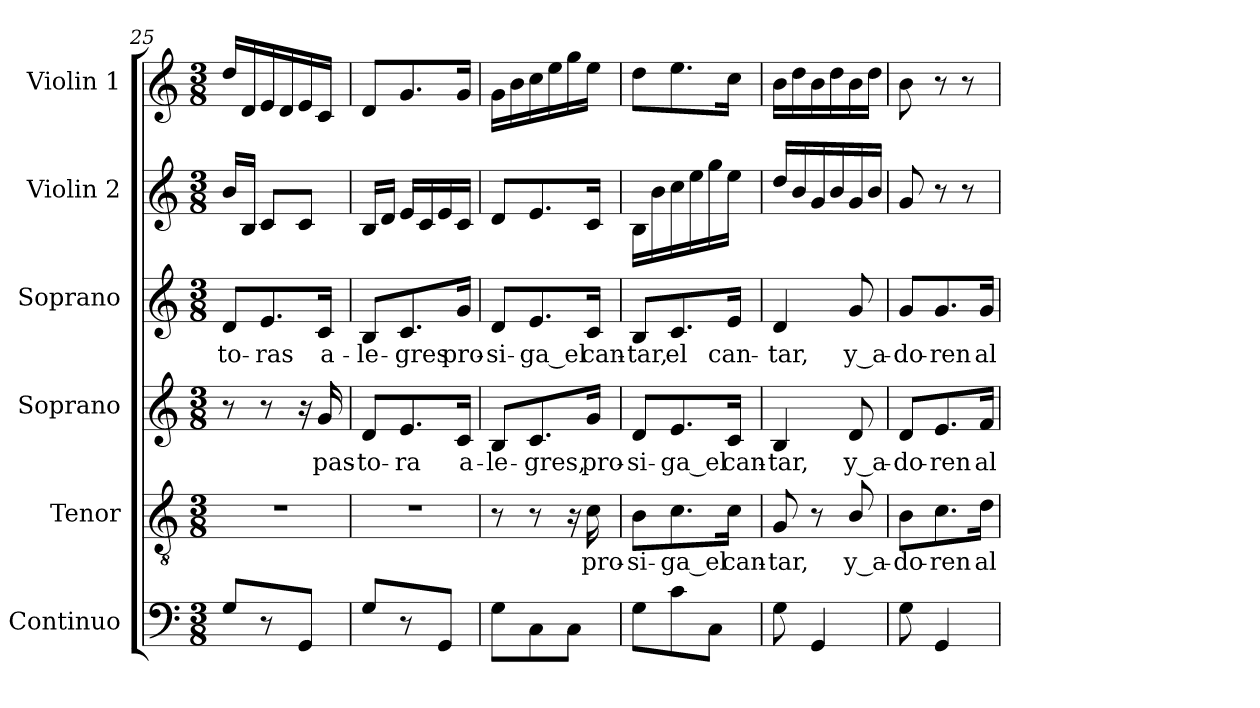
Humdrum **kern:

**kern	**kern	**text	**kern	**text	**kern	**text	**kern	**kern
*part6	*part5	*part5	*part4	*part4	*part3	*part3	*part2	*part1
*staff6	*staff5	*staff5	*staff4	*staff4	*staff3	*staff3	*staff2	*staff1
*I"Continuo	*I"Tenor	*	*I"Soprano	*	*I"Soprano	*	*I"Violin 2	*I"Violin 1
*I'Cont.	*I'T.	*	*I'A.	*	*I'S.	*	*I'Vln. 2	*I'Vln. 1
*clefF4	*clefGv2	*	*clefG2	*	*clefG2	*	*clefG2	*clefG2
*	*ITrd7c12	*	*	*	*	*	*	*
*k[]	*k[]	*	*k[]	*	*k[]	*	*k[]	*k[]
*C:	*C:	*	*C:	*	*C:	*	*C:	*C:
*M3/8	*M3/8	*	*M3/8	*	*M3/8	*	*M3/8	*M3/8
=25	=25	=25	=25	=25	=25	=25	=25	=25
!	!LO:N:vis=1	!	!	!	!	!	!	!
!	!	!	!	!	!	!LO:LY:b:color=#000000	!	!
8Gi/L	4.r	.	8r	.	8di/L	-to-	16bi/LL	16ddi/LL
.	.	.	.	.	.	.	16Bi/JJ	16di/
!	!	!	!	!	!	!LO:LY:b:color=#000000	!	!
8r	.	.	8r	.	8.ei/	-ras	8ci/L	16ei/
.	.	.	.	.	.	.	.	16di/
8GGi/J	.	.	16r	.	.	.	8ci/J	16ei/
!	!	!	!	!LO:LY:b:color=#000000	!	!	!	!
!	!	!	!	!	!	!LO:LY:b:color=#000000	!	!
.	.	.	16gi/	pas-	16ci/Jk	a-	.	16ci/JJ
=26	=26	=26	=26	=26	=26	=26	=26	=26
!	!LO:N:vis=1	!	!	!	!	!	!	!
!	!	!	!	!LO:LY:b:color=#000000	!	!	!	!
!	!	!	!	!	!	!LO:LY:b:color=#000000	!	!
8Gi/L	4.r	.	8di/L	-to-	8Bi/L	-le-	16Bi/LL	8di/L
.	.	.	.	.	.	.	16di/JJ	.
!	!	!	!	!LO:LY:b:color=#000000	!	!	!	!
!	!	!	!	!	!	!LO:LY:b:color=#000000	!	!
8r	.	.	8.ei/	-ra	8.ci/	-gres	16ei/LL	8.gi/
.	.	.	.	.	.	.	16ci/	.
8GGi/J	.	.	.	.	.	.	16ei/	.
!	!	!	!	!LO:LY:b:color=#000000	!	!	!	!
!	!	!	!	!	!	!LO:LY:b:color=#000000	!	!
.	.	.	16ci/Jk	a-	16gi/Jk	pro-	16ci/JJ	16gi/Jk
!!LO:LB:g=z
=27	=27	=27	=27	=27	=27	=27	=27	=27
!	!	!	!	!LO:LY:b:color=#000000	!	!	!	!
!	!	!	!	!	!	!LO:LY:b:color=#000000	!	!
8Gi\L	8r	.	8Bi/L	-le-	8di/L	-si-	8di/L	16gi\LL
.	.	.	.	.	.	.	.	16bi\
!	!	!	!	!LO:LY:b:color=#000000	!	!	!	!
!	!	!	!	!	!	!LO:LY:b:color=#000000	!	!
8Ci\	8r	.	8.ci/	-gres,	8.ei/	-ga_el	8.ei/	16cci\
.	.	.	.	.	.	.	.	16eei\
8Ci\J	16r	.	.	.	.	.	.	16ggi\
!	!	!LO:LY:b:color=#000000	!	!	!	!	!	!
!	!	!	!	!LO:LY:b:color=#000000	!	!	!	!
!	!	!	!	!	!	!LO:LY:b:color=#000000	!	!
.	16Ci\	pro-	16gi/Jk	pro-	16ci/Jk	can-	16ci/Jk	16eei\JJ
=28	=28	=28	=28	=28	=28	=28	=28	=28
!	!	!LO:LY:b:color=#000000	!	!	!	!	!	!
!	!	!	!	!LO:LY:b:color=#000000	!	!	!	!
!	!	!	!	!	!	!LO:LY:b:color=#000000	!	!
8Gi\L	8BBi\L	-si-	8di/L	-si-	8Bi/L	-tar,	16Bi\LL	8ddi\L
.	.	.	.	.	.	.	16bi\	.
!	!	!LO:LY:b:color=#000000	!	!	!	!	!	!
!	!	!	!	!LO:LY:b:color=#000000	!	!	!	!
!	!	!	!	!	!	!LO:LY:b:color=#000000	!	!
8ci\	8.Ci\	-ga_el	8.ei/	-ga_el	8.ci/	el	16cci\	8.eei\
.	.	.	.	.	.	.	16eei\	.
8Ci\J	.	.	.	.	.	.	16ggi\	.
!	!	!LO:LY:b:color=#000000	!	!	!	!	!	!
!	!	!	!	!LO:LY:b:color=#000000	!	!	!	!
!	!	!	!	!	!	!LO:LY:b:color=#000000	!	!
.	16Ci\Jk	can-	16ci/Jk	can-	16ei/Jk	can-	16eei\JJ	16cci\Jk
=29	=29	=29	=29	=29	=29	=29	=29	=29
!	!	!LO:LY:b:color=#000000	!	!	!	!	!	!
!	!	!	!	!LO:LY:b:color=#000000	!	!	!	!
!	!	!	!	!	!	!LO:LY:b:color=#000000	!	!
8Gi\	8GGi/	-tar,	4Bi/	-tar,	4di/	-tar,	16ddi/LL	16bi\LL
.	.	.	.	.	.	.	16bi/	16ddi\
4GGi/	8r	.	.	.	.	.	16gi/	16bi\
.	.	.	.	.	.	.	16bi/	16ddi\
!	!	!LO:LY:b:color=#000000	!	!	!	!	!	!
!	!	!	!	!LO:LY:b:color=#000000	!	!	!	!
!	!	!	!	!	!	!LO:LY:b:color=#000000	!	!
.	8BBi/	y_a-	8di/	y_a-	8gi/	y_a-	16gi/	16bi\
.	.	.	.	.	.	.	16bi/JJ	16ddi\JJ
=30	=30	=30	=30	=30	=30	=30	=30	=30
!	!	!LO:LY:b:color=#000000	!	!	!	!	!	!
!	!	!	!	!LO:LY:b:color=#000000	!	!	!	!
!	!	!	!	!	!	!LO:LY:b:color=#000000	!	!
8Gi\	8BBi\L	-do-	8di/L	-do-	8gi/L	-do-	8gi/	8bi\
!	!	!LO:LY:b:color=#000000	!	!	!	!	!	!
!	!	!	!	!LO:LY:b:color=#000000	!	!	!	!
!	!	!	!	!	!	!LO:LY:b:color=#000000	!	!
4GGi/	8.Ci\	-ren	8.ei/	-ren	8.gi/	-ren	8r	8r
.	.	.	.	.	.	.	8r	8r
!	!	!LO:LY:b:color=#000000	!	!	!	!	!	!
!	!	!	!	!LO:LY:b:color=#000000	!	!	!	!
!	!	!	!	!	!	!LO:LY:b:color=#000000	!	!
.	16Di\Jk	al	16fi/Jk	al	16gi/Jk	al	.	.
=	=	=	=	=	=	=	=	=
*-	*-	*-	*-	*-	*-	*-	*-	*-
